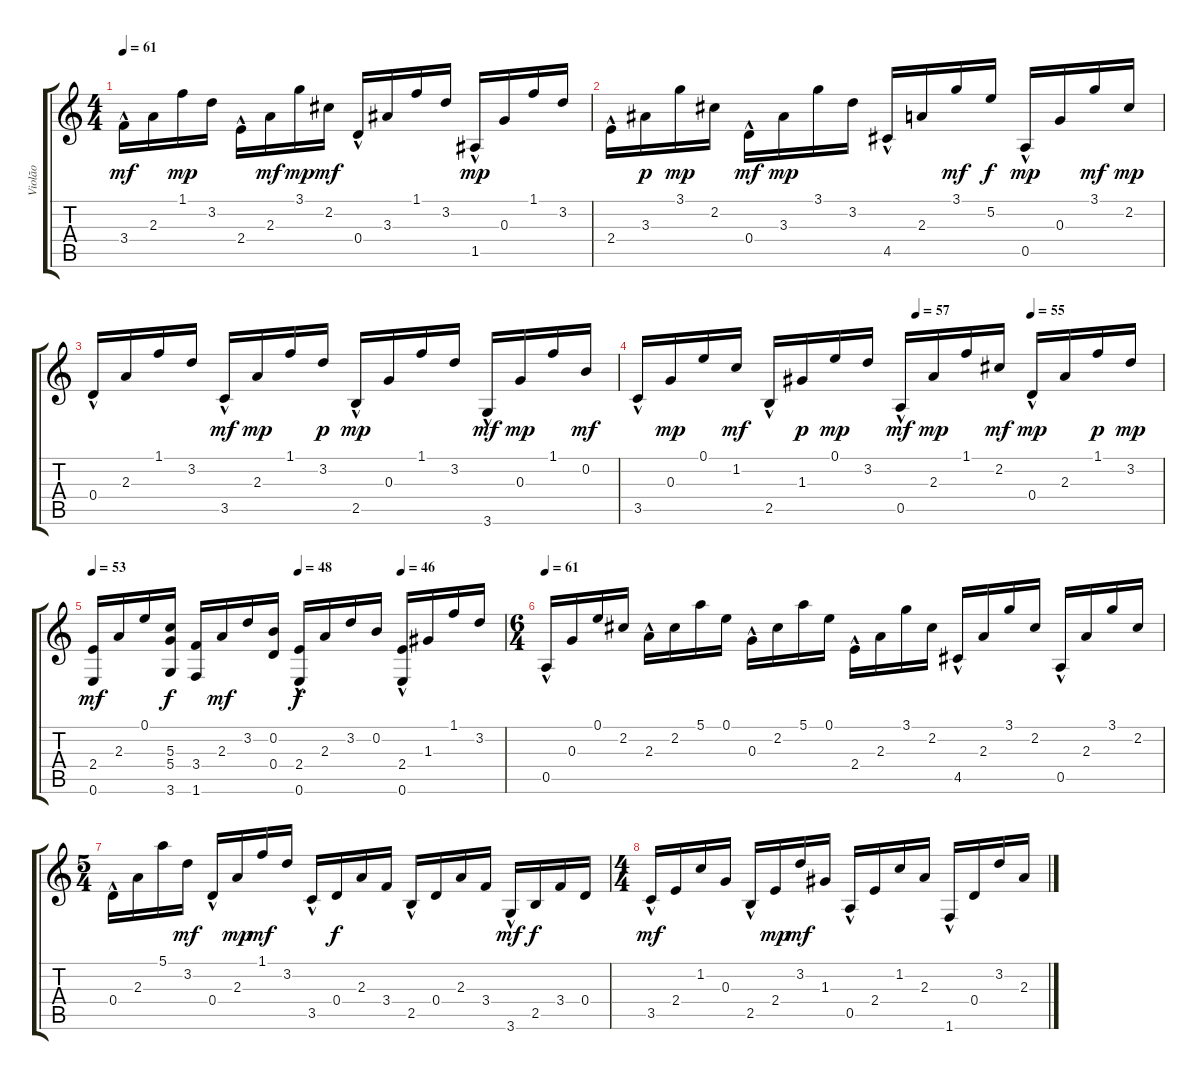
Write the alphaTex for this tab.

\track ("Violão" "Violão") {instrument acousticguitarnylon}
\staff {score tabs}
\tuning (E4 B3 G3 D3 A2 E2) {hide}
\ts (4 4)
\tempo 61
\clef g2
\ks c
3.4{hac}.16{dy mf} 2.3.16 1.1.16{dy mp} 3.2.16 2.4{hac}.16 2.3.16{dy mf} 3.1.16{dy mp} 2.2.16{dy mf} 0.4{hac}.16 3.3.16 1.1.16 3.2.16 1.5{hac}.16{dy mp} 0.3.16 1.1.16 3.2.16 |
2.4{hac}.16 3.3.16{dy p} 3.1.16{dy mp} 2.2.16 0.4{hac}.16{dy mf} 3.3.16{dy mp} 3.1.16 3.2.16 4.5{hac}.16 2.3.16 3.1.16{dy mf} 5.2.16{dy f} 0.5{hac}.16{dy mp} 0.3.16 3.1.16{dy mf} 2.2.16{dy mp} |
0.4{hac}.16 2.3.16 1.1.16 3.2.16 3.5{hac}.16{dy mf} 2.3.16{dy mp} 1.1.16 3.2.16{dy p} 2.5{hac}.16{dy mp} 0.3.16 1.1.16 3.2.16 3.6{hac}.16{dy mf} 0.3.16{dy mp} 1.1.16 0.2.16{dy mf} |
\tempo (57 0.53125)
\tempo (55 0.75)
3.5{hac}.16 0.3.16{dy mp} 0.1.16 1.2.16{dy mf} 2.5{hac}.16 1.3.16{dy p} 0.1.16{dy mp} 3.2.16 0.5{hac}.16{dy mf} 2.3.16{dy mp} 1.1.16 2.2.16{dy mf} 0.4{hac}.16{dy mp} 2.3.16 1.1.16{dy p} 3.2.16{dy mp} |
\tempo 53
\tempo (48 0.5)
\tempo (46 0.75)
(2.4 0.6).16{dy mf} 2.3.16 0.1.16 (5.3 5.4 3.6).16{dy f} (3.4 1.6).16 2.3.16{dy mf} 3.2.16 (0.2 0.4).16 (2.4{hac} 0.6{hac}).16{dy f} 2.3.16 3.2.16 0.2.16 (2.4{hac} 0.6{hac}).16 1.3.16 1.1.16 3.2.16 |
\ts (6 4)
\tempo 61
0.5{hac}.16 0.3.16 0.1.16 2.2.16 2.3{hac}.16 2.2.16 5.1.16 0.1.16 0.3{hac}.16 2.2.16 5.1.16 0.1.16 2.4{hac}.16 2.3.16 3.1.16 2.2.16 4.5{hac}.16 2.3.16 3.1.16 2.2.16 0.5{hac}.16 2.3.16 3.1.16 2.2.16 |
\ts (5 4)
0.4{hac}.16 2.3.16 5.1.16 3.2.16{dy mf} 0.4{hac}.16 2.3.16{dy mp} 1.1.16{dy mf} 3.2.16 3.5{hac}.16 0.4.16{dy f} 2.3.16 3.4.16 2.5{hac}.16 0.4.16 2.3.16 3.4.16 3.6{hac}.16{dy mf} 2.5.16{dy f} 3.4.16 0.4.16 |
\ts (4 4)
3.5{hac}.16{dy mf} 2.4.16 1.2.16 0.3.16 2.5{hac}.16 2.4.16{dy mp} 3.2.16{dy mf} 1.3.16 0.5{hac}.16 2.4.16 1.2.16 2.3.16 1.6{hac}.16 0.4.16 3.2.16 2.3.16
